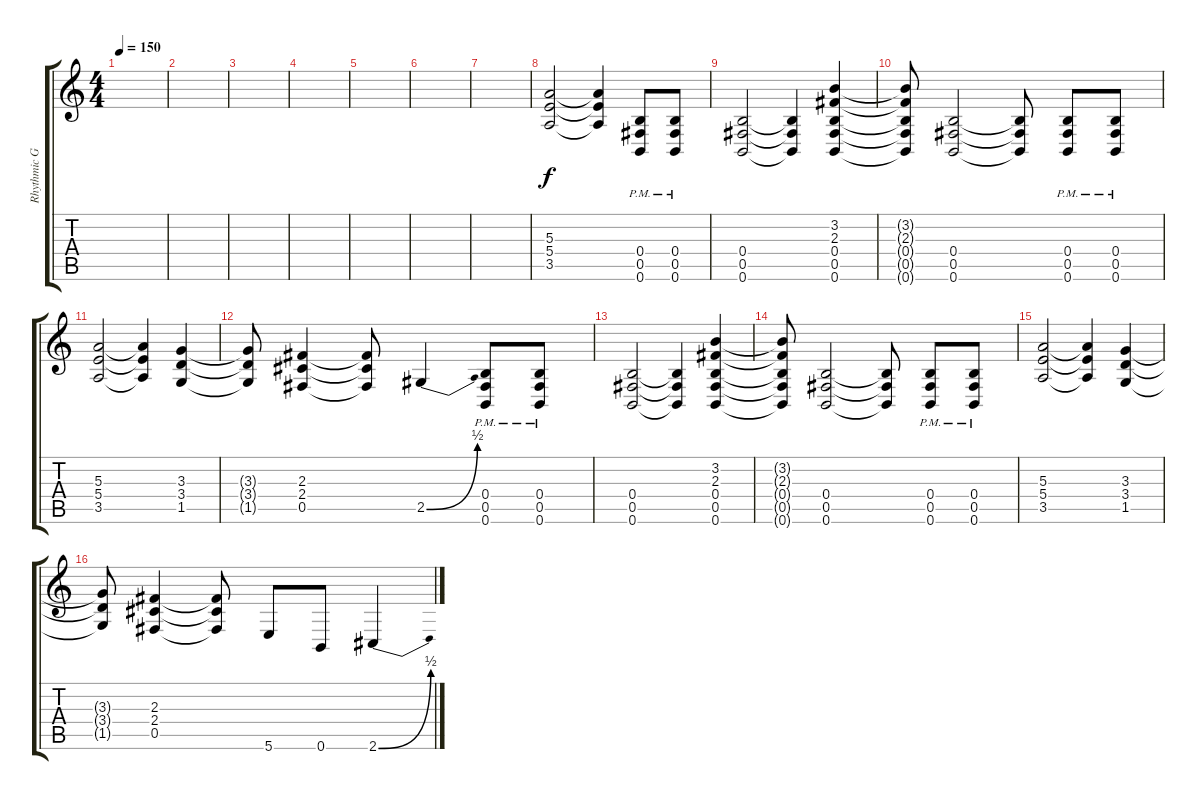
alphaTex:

\track ("Rhythmic Guitar" "Rhythmic G") {instrument distortionguitar}
\staff {score tabs}
\tuning (Db4 Ab3 E3 B2 Gb2 B1) {hide}
\ts (4 4)
\tempo 150
\clef g2
\ks c
|
|
|
|
|
|
|
(5.3 5.4 3.5).2{instrument distortionguitar} (5.3{t} 5.4{t} 3.5{t}).4 (0.4{pm} 0.5{pm} 0.6{pm}).8 (0.4{pm} 0.5{pm} 0.6{pm}).8 |
(0.4 0.5 0.6).2 (0.4{t} 0.5{t} 0.6{t}).4 (3.2 2.3 0.4 0.5 0.6).4 |
(3.2{t} 2.3{t} 0.4{t} 0.5{t} 0.6{t}).8 (0.4 0.5 0.6).2 (0.4{t} 0.5{t} 0.6{t}).8 (0.4{pm} 0.5{pm} 0.6{pm}).8 (0.4{pm} 0.5{pm} 0.6{pm}).8 |
(5.3 5.4 3.5).2 (5.3{t} 5.4{t} 3.5{t}).4 (3.3 3.4 1.5).4 |
(3.3{t} 3.4{t} 1.5{t}).8 (2.3 2.4 0.5).4 (2.3{t} 2.4{t} 0.5{t}).8 2.5{be (bend 0 0 60 2)}.4 (0.4{pm} 0.5{pm} 0.6{pm}).8 (0.4{pm} 0.5{pm} 0.6{pm}).8 |
(0.4 0.5 0.6).2 (0.4{t} 0.5{t} 0.6{t}).4 (3.2 2.3 0.4 0.5 0.6).4 |
(3.2{t} 2.3{t} 0.4{t} 0.5{t} 0.6{t}).8 (0.4 0.5 0.6).2 (0.4{t} 0.5{t} 0.6{t}).8 (0.4{pm} 0.5{pm} 0.6{pm}).8 (0.4{pm} 0.5{pm} 0.6{pm}).8 |
(5.3 5.4 3.5).2 (5.3{t} 5.4{t} 3.5{t}).4 (3.3 3.4 1.5).4 |
(3.3{t} 3.4{t} 1.5{t}).8 (2.3 2.4 0.5).4 (2.3{t} 2.4{t} 0.5{t}).8 5.6.8 0.6.8 2.6{be (bend 0 0 60 2)}.4
